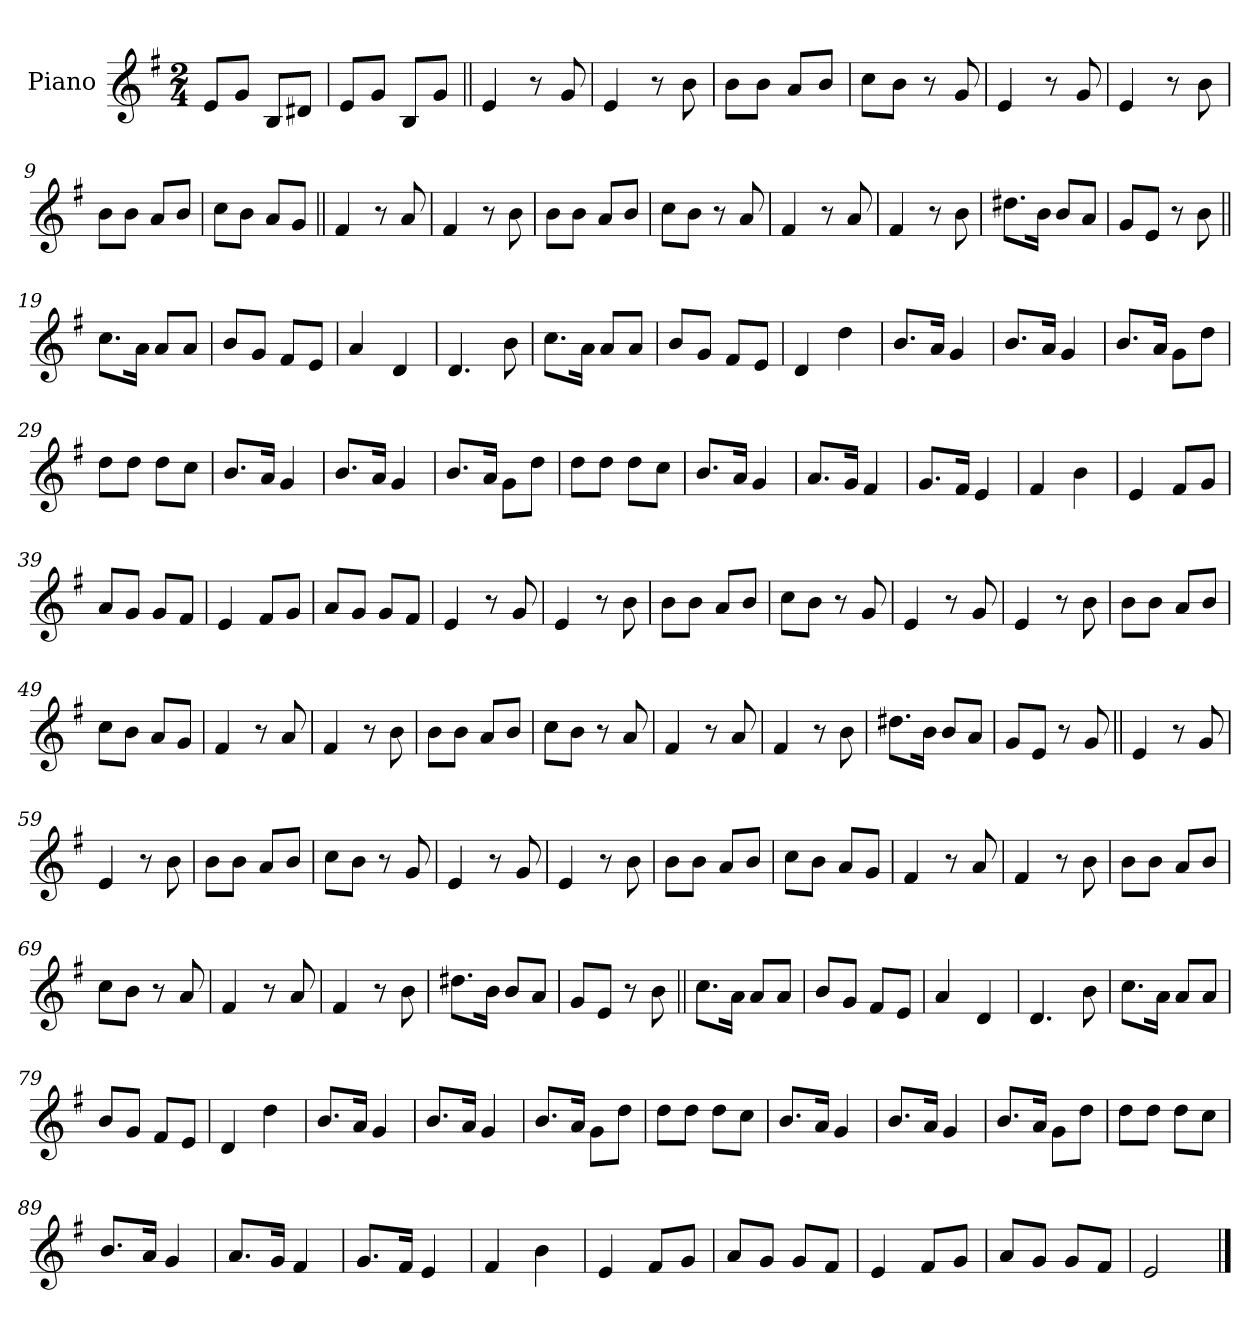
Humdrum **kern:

**kern
*part1
*staff1
*I"Piano
*I'Pno.
*clefG2
*k[f#]
*M2/4
=1
8e!L
8g!J
8B!L
8d#X!J
=2
8e!L
8g!J
8B!L
8gJ
=3||
4e
8r
8g
=4
4e
8r
8b
=5
8bL
8bJ
8aL
8bJ
=6
8ccL
8bJ
8r
8g
=7
4e
8r
8g
=8
4e
8r
8b
=9
8bL
8bJ
8aL
8bJ
=10
8ccL
8bJ
8aL
8gJ
=11||
4f#
8r
8a
=12
4f#
8r
8b
=13
8bL
8bJ
8aL
8bJ
=14
8ccL
8bJ
8r
8a
=15
4f#
8r
8a
=16
4f#
8r
8b
=17
8.dd#XL
16bJk
8bL
8aJ
=18
8gL
8eJ
8r
8b
=19||
8.ccL
16aJk
8aL
8aJ
=20
8bL
8gJ
8f#L
8eJ
=21
4a
4d
=22
4.d
8b
=23
8.ccL
16aJk
8aL
8aJ
=24
8bL
8gJ
8f#L
8eJ
=25
4d
4dd
=26
8.bL
16aJk
4g
=27
8.bL
16aJk
4g
=28
8.bL
16aJk
8gL
8ddJ
=29
8ddL
8ddJ
8ddL
8ccJ
=30
8.bL
16aJk
4g
=31
8.bL
16aJk
4g
=32
8.bL
16aJk
8gL
8ddJ
=33
8ddL
8ddJ
8ddL
8ccJ
=34
8.bL
16aJk
4g
=35
8.aL
16gJk
4f#
=36
8.gL
16f#Jk
4e
=37
4f#
4b
=38
4e
8f#L
8gJ
=39
8aL
8gJ
8gL
8f#J
=40
4e
8f#L
8gJ
=41
8aL
8gJ
8gL
8f#J
=42
4e
8r
8g
=43
4e
8r
8b
=44
8bL
8bJ
8aL
8bJ
=45
8ccL
8bJ
8r
8g
=46
4e
8r
8g
=47
4e
8r
8b
=48
8bL
8bJ
8aL
8bJ
=49
8ccL
8bJ
8aL
8gJ
=50
4f#
8r
8a
=51
4f#
8r
8b
=52
8bL
8bJ
8aL
8bJ
=53
8ccL
8bJ
8r
8a
=54
4f#
8r
8a
=55
4f#
8r
8b
=56
8.dd#XL
16bJk
8bL
8aJ
=57
8gL
8eJ
8r
8g
=58||
4e
8r
8g
=59
4e
8r
8b
=60
8bL
8bJ
8aL
8bJ
=61
8ccL
8bJ
8r
8g
=62
4e
8r
8g
=63
4e
8r
8b
=64
8bL
8bJ
8aL
8bJ
=65
8ccL
8bJ
8aL
8gJ
=66
4f#
8r
8a
=67
4f#
8r
8b
=68
8bL
8bJ
8aL
8bJ
=69
8ccL
8bJ
8r
8a
=70
4f#
8r
8a
=71
4f#
8r
8b
=72
8.dd#XL
16bJk
8bL
8aJ
=73
8gL
8eJ
8r
8b
=74||
8.ccL
16aJk
8aL
8aJ
=75
8bL
8gJ
8f#L
8eJ
=76
4a
4d
=77
4.d
8b
=78
8.ccL
16aJk
8aL
8aJ
=79
8bL
8gJ
8f#L
8eJ
=80
4d
4dd
=81
8.bL
16aJk
4g
=82
8.bL
16aJk
4g
=83
8.bL
16aJk
8gL
8ddJ
=84
8ddL
8ddJ
8ddL
8ccJ
=85
8.bL
16aJk
4g
=86
8.bL
16aJk
4g
=87
8.bL
16aJk
8gL
8ddJ
=88
8ddL
8ddJ
8ddL
8ccJ
=89
8.bL
16aJk
4g
=90
8.aL
16gJk
4f#
=91
8.gL
16f#Jk
4e
=92
4f#
4b
=93
4e
8f#L
8gJ
=94
8aL
8gJ
8gL
8f#J
=95
4e
8f#L
8gJ
=96
8aL
8gJ
8gL
8f#J
=97
2e
==
*-
